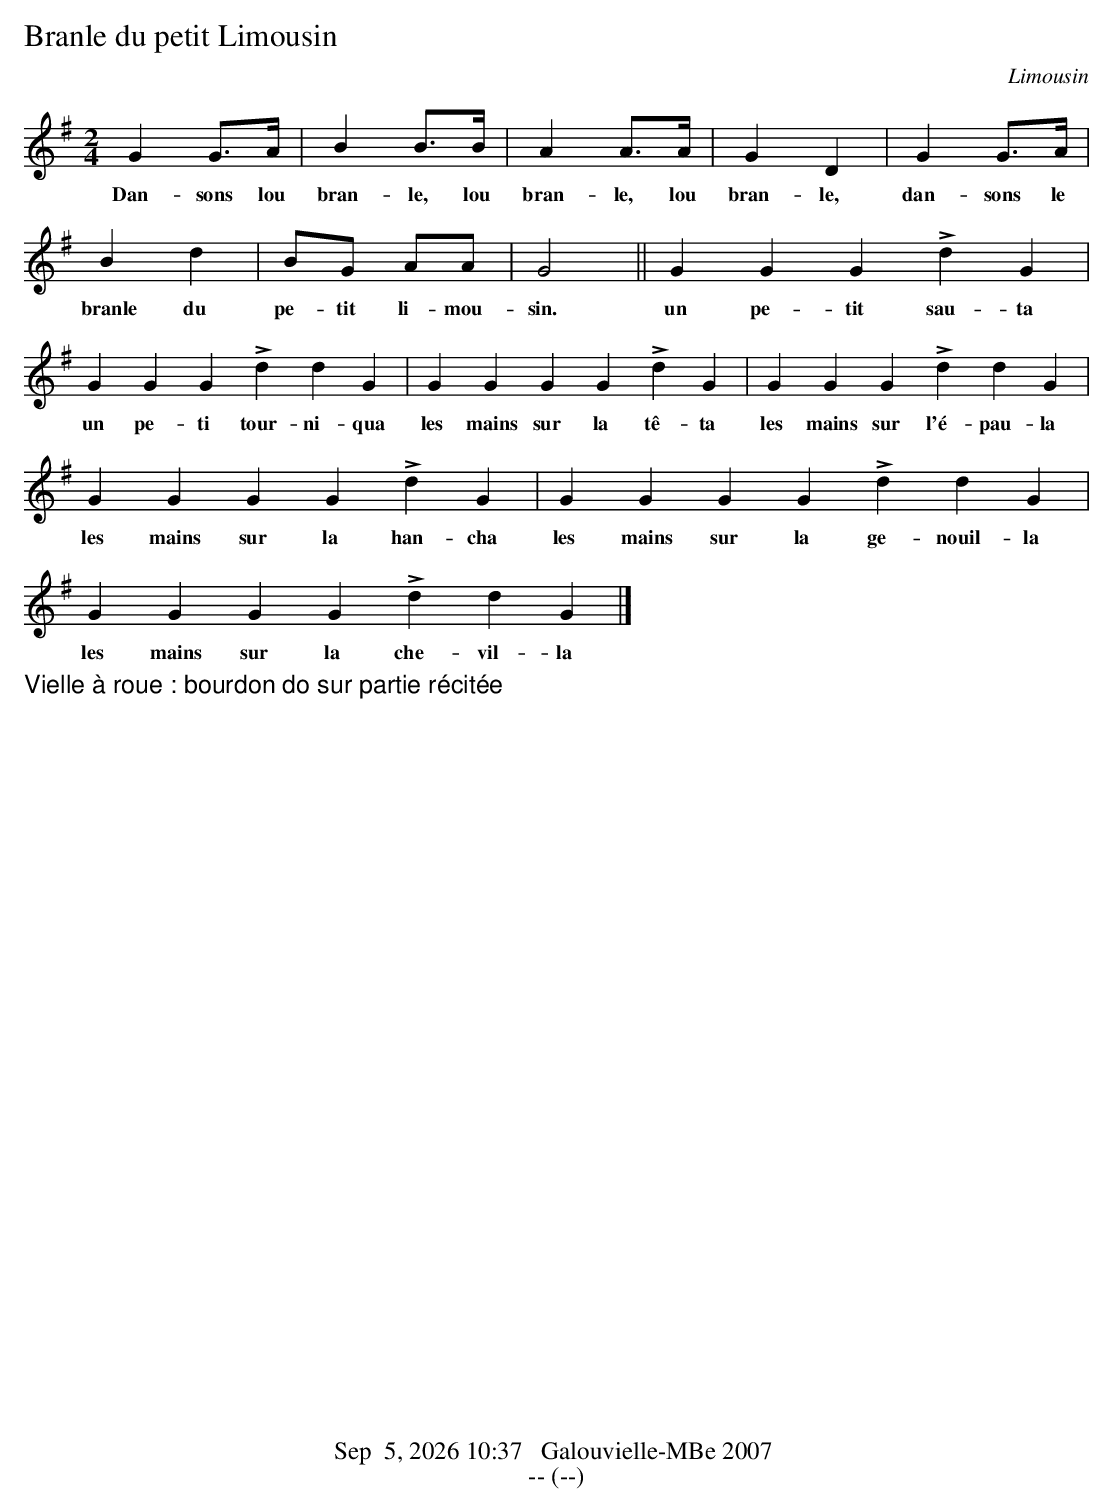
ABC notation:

X:1
T:Branle du petit Limousin
O:Limousin
M:2/4
L:1/4
K:G
V:1
GG/>A/ | B B/>B/ | A A/>A/ | GD | G G/>A/ | Bd | B/G/ A/A/ | G2 ||
w:Dan-sons lou bran-le, lou bran-le, lou bran-le, dan-sons le branle du pe-tit li-mou-sin.
GGGLdG | GGGLddG | GGGGLdG | GGGLddG | GGGGLdG |
w:un pe-tit sau-ta un pe-ti tour-ni-qua les mains sur la tê-ta les mains sur l'é-pau-la les mains sur la han-cha
GGGGLddG | GGGGLddG |]
w:les mains sur la ge-nouil-la les mains sur la che-vil-la

V:2
x2  | x2  | x2  | x2 | x2 | x2  | x2 | x2 ||
x5 | x6 |  x6 |  x6 |
x6 |  x7 |  x7 |]
